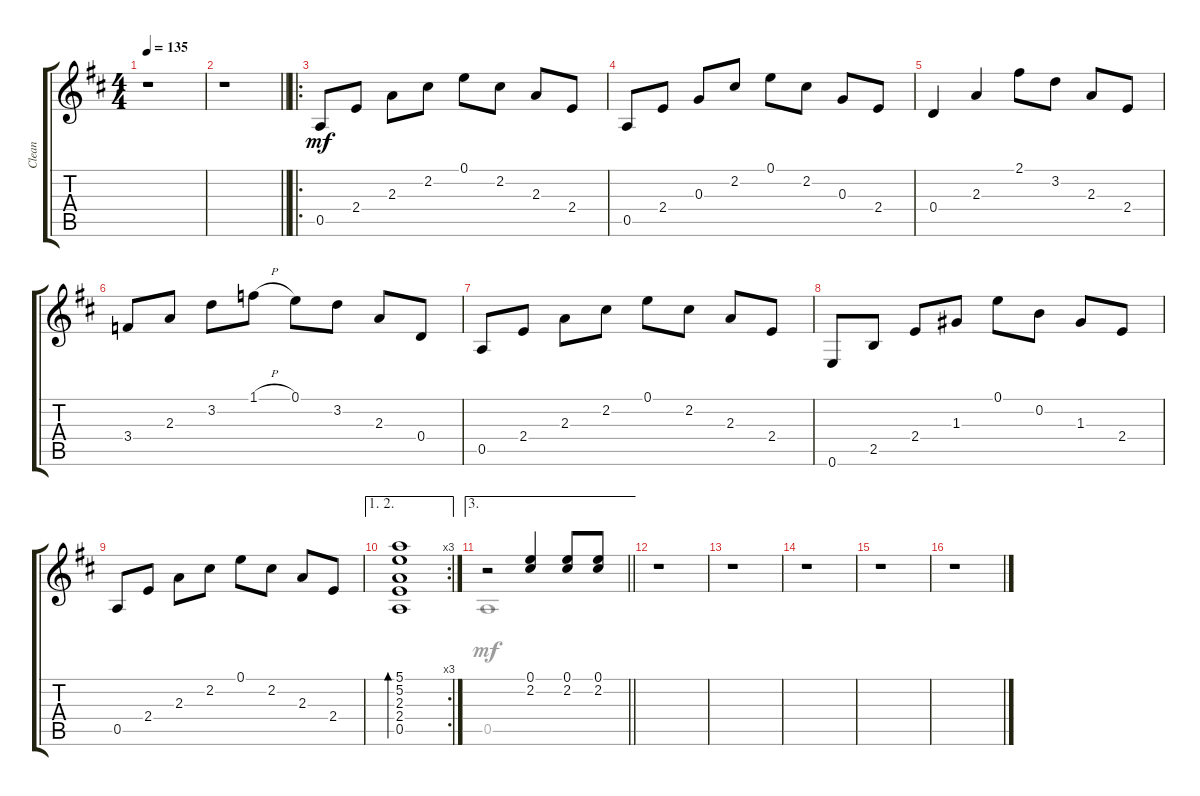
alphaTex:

\track ("Clean" "Clean") {instrument electricguitarclean}
\staff {score tabs}
\tuning (E4 B3 G3 D3 A2 E2) {hide}
\voice
\ts (4 4)
\tempo 135
\clef g2
\ks d
r.1{dy f} |
\barLineRight lightlight
r.1 |
\ro
0.5.8{dy mf} 2.4.8 2.3.8 2.2.8 0.1.8 2.2.8 2.3.8 2.4.8 |
0.5.8 2.4.8 0.3.8 2.2.8 0.1.8 2.2.8 0.3.8 2.4.8 |
0.4.4 2.3.4 2.1.8 3.2.8 2.3.8 2.4.8 |
3.4.8 2.3.8 3.2.8 1.1{h}.8 0.1.8 3.2.8 2.3.8 0.4.8 |
0.5.8 2.4.8 2.3.8 2.2.8 0.1.8 2.2.8 2.3.8 2.4.8 |
0.6.8 2.5.8 2.4.8 1.3.8 0.1.8 0.2.8 1.3.8 2.4.8 |
0.5.8 2.4.8 2.3.8 2.2.8 0.1.8 2.2.8 2.3.8 2.4.8 |
\ae (1 2)
\rc 3
(5.1 5.2 2.3 2.4 0.5).1{bd 30} |
\ae 3
\barLineRight lightlight
r.2 (0.1 2.2).4 (0.1 2.2).8 (0.1 2.2).8 |
r.1 |
r.1 |
r.1 |
r.1 |
r.1
\voice
\clef g2
\ottava regular
\simile none
\ks d
|
\barLineRight lightlight
|
|
|
|
|
|
|
|
|
\barLineRight lightlight
0.5.1 |
|
|
|
|
